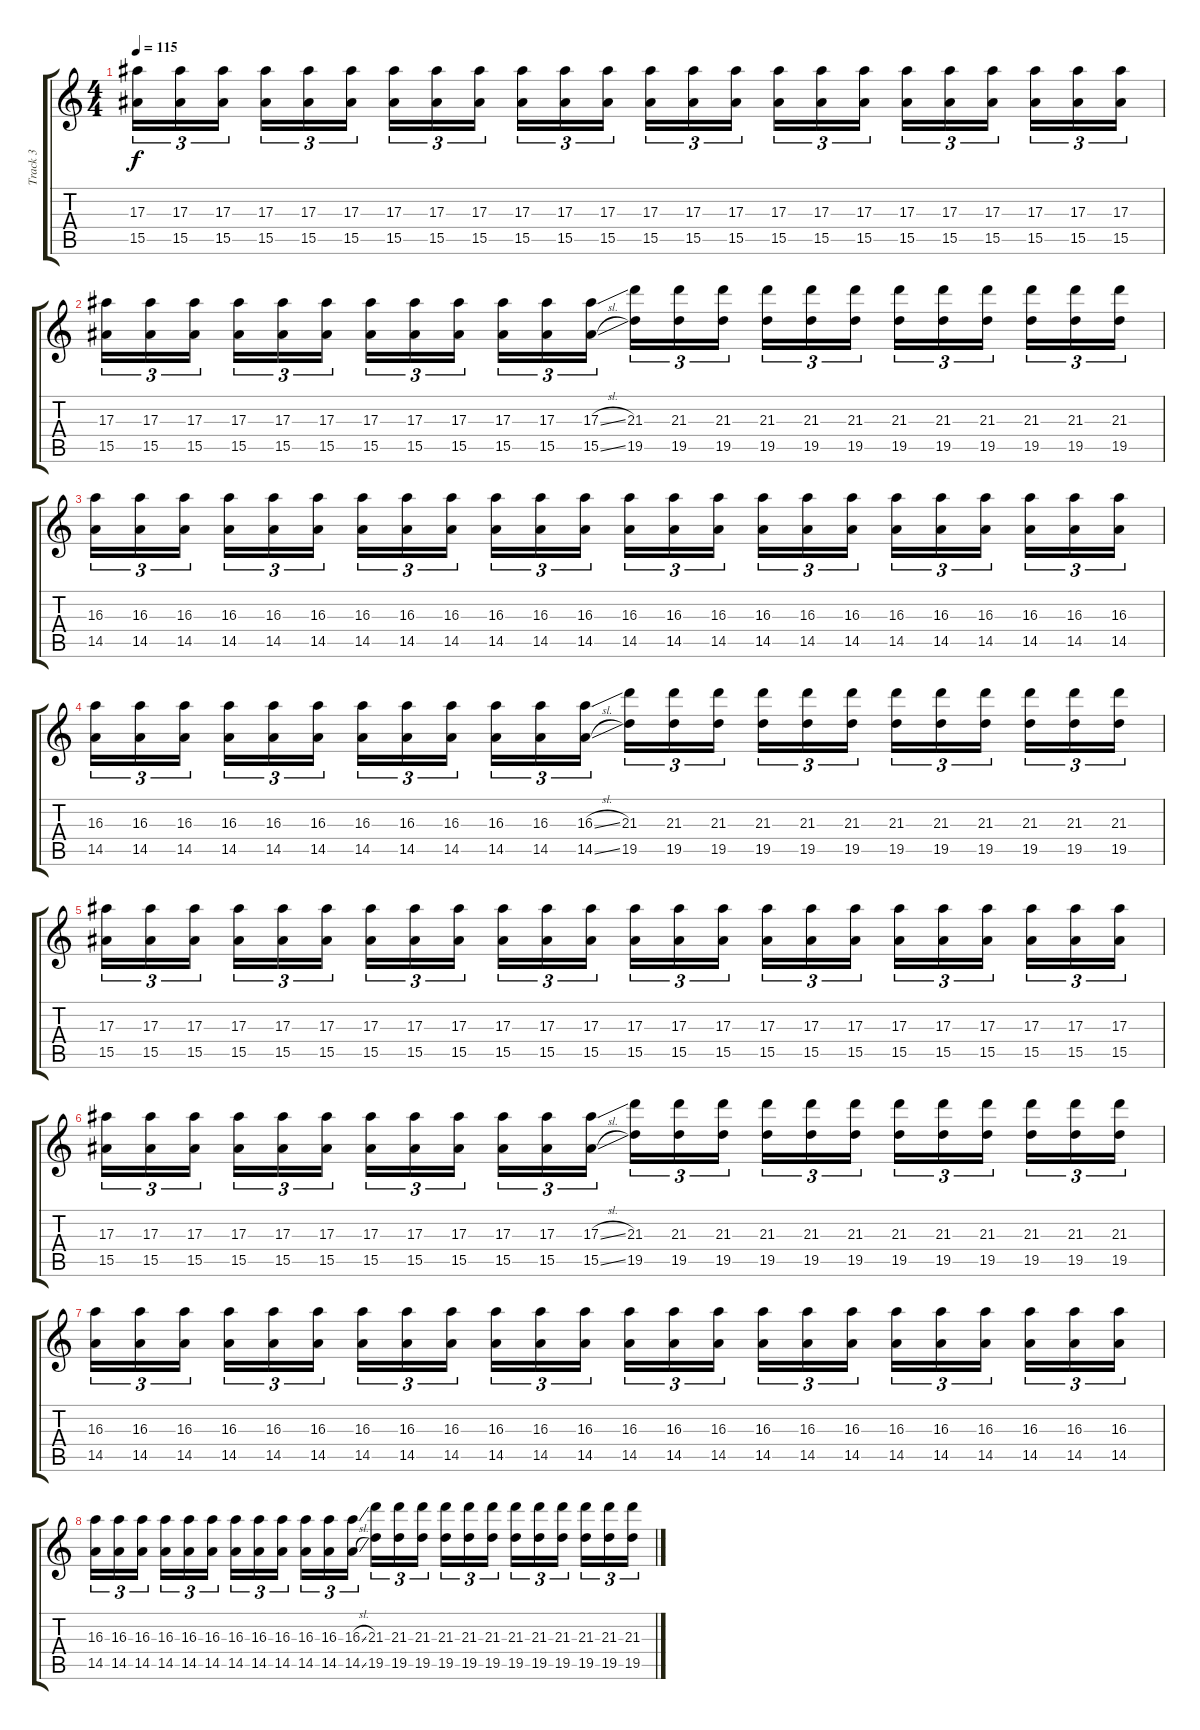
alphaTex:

\track ("Track 3" "Track 3") {instrument distortionguitar}
\staff {score tabs}
\tuning (D4 A3 F3 C3 G2 D2) {hide}
\ts (4 4)
\tempo 115
\clef g2
\ks c
(17.3 15.5).16{tu (3 2) dy f} (17.3 15.5).16{tu (3 2)} (17.3 15.5).16{tu (3 2) beam splitsecondary} (17.3 15.5).16{tu (3 2)} (17.3 15.5).16{tu (3 2)} (17.3 15.5).16{tu (3 2)} (17.3 15.5).16{tu (3 2)} (17.3 15.5).16{tu (3 2)} (17.3 15.5).16{tu (3 2) beam splitsecondary} (17.3 15.5).16{tu (3 2)} (17.3 15.5).16{tu (3 2)} (17.3 15.5).16{tu (3 2)} (17.3 15.5).16{tu (3 2)} (17.3 15.5).16{tu (3 2)} (17.3 15.5).16{tu (3 2) beam splitsecondary} (17.3 15.5).16{tu (3 2)} (17.3 15.5).16{tu (3 2)} (17.3 15.5).16{tu (3 2)} (17.3 15.5).16{tu (3 2)} (17.3 15.5).16{tu (3 2)} (17.3 15.5).16{tu (3 2) beam splitsecondary} (17.3 15.5).16{tu (3 2)} (17.3 15.5).16{tu (3 2)} (17.3 15.5).16{tu (3 2)} |
(17.3 15.5).16{tu (3 2)} (17.3 15.5).16{tu (3 2)} (17.3 15.5).16{tu (3 2) beam splitsecondary} (17.3 15.5).16{tu (3 2)} (17.3 15.5).16{tu (3 2)} (17.3 15.5).16{tu (3 2)} (17.3 15.5).16{tu (3 2)} (17.3 15.5).16{tu (3 2)} (17.3 15.5).16{tu (3 2) beam splitsecondary} (17.3 15.5).16{tu (3 2)} (17.3 15.5).16{tu (3 2)} (17.3{sl} 15.5{sl}).16{tu (3 2)} (21.3 19.5).16{tu (3 2)} (21.3 19.5).16{tu (3 2)} (21.3 19.5).16{tu (3 2) beam splitsecondary} (21.3 19.5).16{tu (3 2)} (21.3 19.5).16{tu (3 2)} (21.3 19.5).16{tu (3 2)} (21.3 19.5).16{tu (3 2)} (21.3 19.5).16{tu (3 2)} (21.3 19.5).16{tu (3 2) beam splitsecondary} (21.3 19.5).16{tu (3 2)} (21.3 19.5).16{tu (3 2)} (21.3 19.5).16{tu (3 2)} |
(16.3 14.5).16{tu (3 2)} (16.3 14.5).16{tu (3 2)} (16.3 14.5).16{tu (3 2) beam splitsecondary} (16.3 14.5).16{tu (3 2)} (16.3 14.5).16{tu (3 2)} (16.3 14.5).16{tu (3 2)} (16.3 14.5).16{tu (3 2)} (16.3 14.5).16{tu (3 2)} (16.3 14.5).16{tu (3 2) beam splitsecondary} (16.3 14.5).16{tu (3 2)} (16.3 14.5).16{tu (3 2)} (16.3 14.5).16{tu (3 2)} (16.3 14.5).16{tu (3 2)} (16.3 14.5).16{tu (3 2)} (16.3 14.5).16{tu (3 2) beam splitsecondary} (16.3 14.5).16{tu (3 2)} (16.3 14.5).16{tu (3 2)} (16.3 14.5).16{tu (3 2)} (16.3 14.5).16{tu (3 2)} (16.3 14.5).16{tu (3 2)} (16.3 14.5).16{tu (3 2) beam splitsecondary} (16.3 14.5).16{tu (3 2)} (16.3 14.5).16{tu (3 2)} (16.3 14.5).16{tu (3 2)} |
(16.3 14.5).16{tu (3 2)} (16.3 14.5).16{tu (3 2)} (16.3 14.5).16{tu (3 2) beam splitsecondary} (16.3 14.5).16{tu (3 2)} (16.3 14.5).16{tu (3 2)} (16.3 14.5).16{tu (3 2)} (16.3 14.5).16{tu (3 2)} (16.3 14.5).16{tu (3 2)} (16.3 14.5).16{tu (3 2) beam splitsecondary} (16.3 14.5).16{tu (3 2)} (16.3 14.5).16{tu (3 2)} (16.3{sl} 14.5{sl}).16{tu (3 2)} (21.3 19.5).16{tu (3 2)} (21.3 19.5).16{tu (3 2)} (21.3 19.5).16{tu (3 2) beam splitsecondary} (21.3 19.5).16{tu (3 2)} (21.3 19.5).16{tu (3 2)} (21.3 19.5).16{tu (3 2)} (21.3 19.5).16{tu (3 2)} (21.3 19.5).16{tu (3 2)} (21.3 19.5).16{tu (3 2) beam splitsecondary} (21.3 19.5).16{tu (3 2)} (21.3 19.5).16{tu (3 2)} (21.3 19.5).16{tu (3 2)} |
(17.3 15.5).16{tu (3 2)} (17.3 15.5).16{tu (3 2)} (17.3 15.5).16{tu (3 2) beam splitsecondary} (17.3 15.5).16{tu (3 2)} (17.3 15.5).16{tu (3 2)} (17.3 15.5).16{tu (3 2)} (17.3 15.5).16{tu (3 2)} (17.3 15.5).16{tu (3 2)} (17.3 15.5).16{tu (3 2) beam splitsecondary} (17.3 15.5).16{tu (3 2)} (17.3 15.5).16{tu (3 2)} (17.3 15.5).16{tu (3 2)} (17.3 15.5).16{tu (3 2)} (17.3 15.5).16{tu (3 2)} (17.3 15.5).16{tu (3 2) beam splitsecondary} (17.3 15.5).16{tu (3 2)} (17.3 15.5).16{tu (3 2)} (17.3 15.5).16{tu (3 2)} (17.3 15.5).16{tu (3 2)} (17.3 15.5).16{tu (3 2)} (17.3 15.5).16{tu (3 2) beam splitsecondary} (17.3 15.5).16{tu (3 2)} (17.3 15.5).16{tu (3 2)} (17.3 15.5).16{tu (3 2)} |
(17.3 15.5).16{tu (3 2)} (17.3 15.5).16{tu (3 2)} (17.3 15.5).16{tu (3 2) beam splitsecondary} (17.3 15.5).16{tu (3 2)} (17.3 15.5).16{tu (3 2)} (17.3 15.5).16{tu (3 2)} (17.3 15.5).16{tu (3 2)} (17.3 15.5).16{tu (3 2)} (17.3 15.5).16{tu (3 2) beam splitsecondary} (17.3 15.5).16{tu (3 2)} (17.3 15.5).16{tu (3 2)} (17.3{sl} 15.5{sl}).16{tu (3 2)} (21.3 19.5).16{tu (3 2)} (21.3 19.5).16{tu (3 2)} (21.3 19.5).16{tu (3 2) beam splitsecondary} (21.3 19.5).16{tu (3 2)} (21.3 19.5).16{tu (3 2)} (21.3 19.5).16{tu (3 2)} (21.3 19.5).16{tu (3 2)} (21.3 19.5).16{tu (3 2)} (21.3 19.5).16{tu (3 2) beam splitsecondary} (21.3 19.5).16{tu (3 2)} (21.3 19.5).16{tu (3 2)} (21.3 19.5).16{tu (3 2)} |
(16.3 14.5).16{tu (3 2)} (16.3 14.5).16{tu (3 2)} (16.3 14.5).16{tu (3 2) beam splitsecondary} (16.3 14.5).16{tu (3 2)} (16.3 14.5).16{tu (3 2)} (16.3 14.5).16{tu (3 2)} (16.3 14.5).16{tu (3 2)} (16.3 14.5).16{tu (3 2)} (16.3 14.5).16{tu (3 2) beam splitsecondary} (16.3 14.5).16{tu (3 2)} (16.3 14.5).16{tu (3 2)} (16.3 14.5).16{tu (3 2)} (16.3 14.5).16{tu (3 2)} (16.3 14.5).16{tu (3 2)} (16.3 14.5).16{tu (3 2) beam splitsecondary} (16.3 14.5).16{tu (3 2)} (16.3 14.5).16{tu (3 2)} (16.3 14.5).16{tu (3 2)} (16.3 14.5).16{tu (3 2)} (16.3 14.5).16{tu (3 2)} (16.3 14.5).16{tu (3 2) beam splitsecondary} (16.3 14.5).16{tu (3 2)} (16.3 14.5).16{tu (3 2)} (16.3 14.5).16{tu (3 2)} |
(16.3 14.5).16{tu (3 2)} (16.3 14.5).16{tu (3 2)} (16.3 14.5).16{tu (3 2) beam splitsecondary} (16.3 14.5).16{tu (3 2)} (16.3 14.5).16{tu (3 2)} (16.3 14.5).16{tu (3 2)} (16.3 14.5).16{tu (3 2)} (16.3 14.5).16{tu (3 2)} (16.3 14.5).16{tu (3 2) beam splitsecondary} (16.3 14.5).16{tu (3 2)} (16.3 14.5).16{tu (3 2)} (16.3{sl} 14.5{sl}).16{tu (3 2)} (21.3 19.5).16{tu (3 2)} (21.3 19.5).16{tu (3 2)} (21.3 19.5).16{tu (3 2) beam splitsecondary} (21.3 19.5).16{tu (3 2)} (21.3 19.5).16{tu (3 2)} (21.3 19.5).16{tu (3 2)} (21.3 19.5).16{tu (3 2)} (21.3 19.5).16{tu (3 2)} (21.3 19.5).16{tu (3 2) beam splitsecondary} (21.3 19.5).16{tu (3 2)} (21.3 19.5).16{tu (3 2)} (21.3 19.5).16{tu (3 2)}
